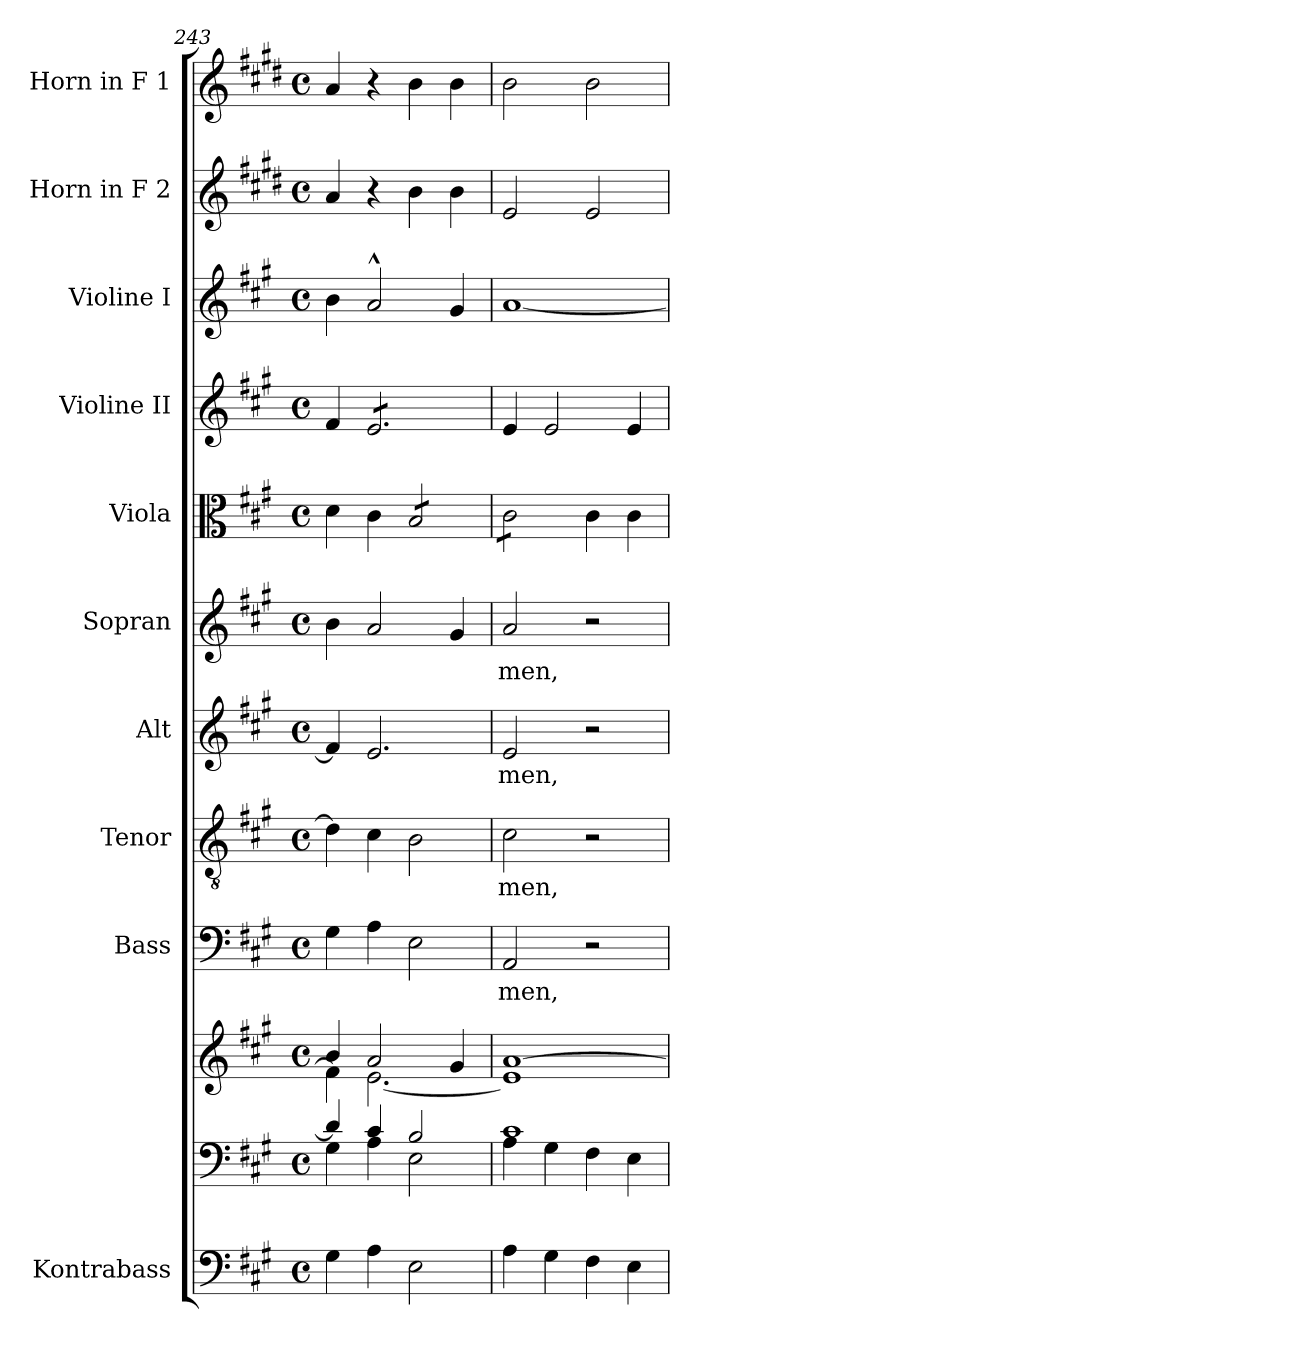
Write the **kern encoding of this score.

**kern	**kern	**kern	**kern	**text	**kern	**text	**kern	**text	**kern	**text	**kern	**kern	**kern	**kern	**kern
*part11	*part10	*part10	*part9	*part9	*part8	*part8	*part7	*part7	*part6	*part6	*part5	*part4	*part3	*part2	*part1
*staff12	*staff11	*staff10	*staff9	*staff9	*staff8	*staff8	*staff7	*staff7	*staff6	*staff6	*staff5	*staff4	*staff3	*staff2	*staff1
*I"Kontrabass	*	*	*I"Bass	*	*I"Tenor	*	*I"Alt	*	*I"Sopran	*	*I"Viola	*I"Violine II	*I"Violine I	*I"Horn in F 2	*I"Horn in F 1
*I'Kb.	*	*	*I'B.	*	*I'T.	*	*I'A.	*	*I'S.	*	*I'Vla.	*I'Vl. II	*I'Vl. I	*	*
*clefF4	*clefF4	*clefG2	*clefF4	*	*clefGv2	*	*clefG2	*	*clefG2	*	*clefC3	*clefG2	*clefG2	*clefG2	*clefG2
*ITrd7c12	*	*	*	*	*	*	*	*	*	*	*	*	*	*ITrd4c7	*ITrd4c7
*k[f#c#g#]	*k[f#c#g#]	*k[f#c#g#]	*k[f#c#g#]	*	*k[f#c#g#]	*	*k[f#c#g#]	*	*k[f#c#g#]	*	*k[f#c#g#]	*k[f#c#g#]	*k[f#c#g#]	*k[f#c#g#]	*k[f#c#g#]
*A:	*A:	*A:	*A:	*	*A:	*	*A:	*	*A:	*	*A:	*A:	*A:	*A:	*A:
*M4/4	*M4/4	*M4/4	*M4/4	*	*M4/4	*	*M4/4	*	*M4/4	*	*M4/4	*M4/4	*M4/4	*M4/4	*M4/4
*met(c)	*met(c)	*met(c)	*met(c)	*	*met(c)	*	*met(c)	*	*met(c)	*	*met(c)	*met(c)	*met(c)	*met(c)	*met(c)
=243	=243	=243	=243	=243	=243	=243	=243	=243	=243	=243	=243	=243	=243	=243	=243
*	*^	*^	*	*	*	*	*	*	*	*	*	*	*	*	*
4GG#\	4d/]	4G#\	4b/	4f#\]	4G#\	.	4d\]	.	4f#/]	.	4b\	.	4d\	4f#/	4b\	4d/	4d/
*	*	*	*	*	*	*	*	*	*	*	*	*	*	*tremolo	*	*	*
4AA\	4c#/	4A\	2a/	[<2.e\	4A\	.	4c#\	.	2.e/	.	2a/	.	4c#\	8e/L	2a^^>/	4r	4r
.	.	.	.	.	.	.	.	.	.	.	.	.	.	8e/	.	.	.
*	*	*	*	*	*	*	*	*	*	*	*	*	*tremolo	*	*	*	*
2EE\	2B/	2E\	.	.	2E\	.	2B\	.	.	.	.	.	8B/L	8e/	.	4e\	4e\
.	.	.	.	.	.	.	.	.	.	.	.	.	8B/	8e/	.	.	.
.	.	.	4g#/	.	.	.	.	.	.	.	4g#/	.	8B/	8e/	4g#/	4e\	4e\
.	.	.	.	.	.	.	.	.	.	.	.	.	8B/J	8e/J	.	.	.
*	*	*	*	*	*	*	*	*	*	*	*	*	*	*Xtremolo	*	*	*
=244	=244	=244	=244	=244	=244	=244	=244	=244	=244	=244	=244	=244	=244	=244	=244	=244	=244
!	!	!	!	!	!	!LO:LY:b	!	!LO:LY:b	!	!LO:LY:b	!	!LO:LY:b	!	!	!	!	!
4AA\	1c#	4A\	[>1a	1e]	2AA/	-men,	2c#\	-men,	2e/	-men,	2a/	-men,	8c#\L	4e/	[1a	2A/	2e\
.	.	.	.	.	.	.	.	.	.	.	.	.	8c#\	.	.	.	.
4GG#\	.	4G#\	.	.	.	.	.	.	.	.	.	.	8c#\	2e/	.	.	.
.	.	.	.	.	.	.	.	.	.	.	.	.	8c#\J	.	.	.	.
*	*	*	*	*	*	*	*	*	*	*	*	*	*Xtremolo	*	*	*	*
4FF#\	.	4F#\	.	.	2r	.	2r	.	2r	.	2r	.	4c#\	.	.	2A/	2e\
4EE\	.	4E\	.	.	.	.	.	.	.	.	.	.	4c#\	4e/	.	.	.
*	*v	*v	*	*	*	*	*	*	*	*	*	*	*	*	*	*	*
*	*	*v	*v	*	*	*	*	*	*	*	*	*	*	*	*	*
=	=	=	=	=	=	=	=	=	=	=	=	=	=	=	=
*-	*-	*-	*-	*-	*-	*-	*-	*-	*-	*-	*-	*-	*-	*-	*-
